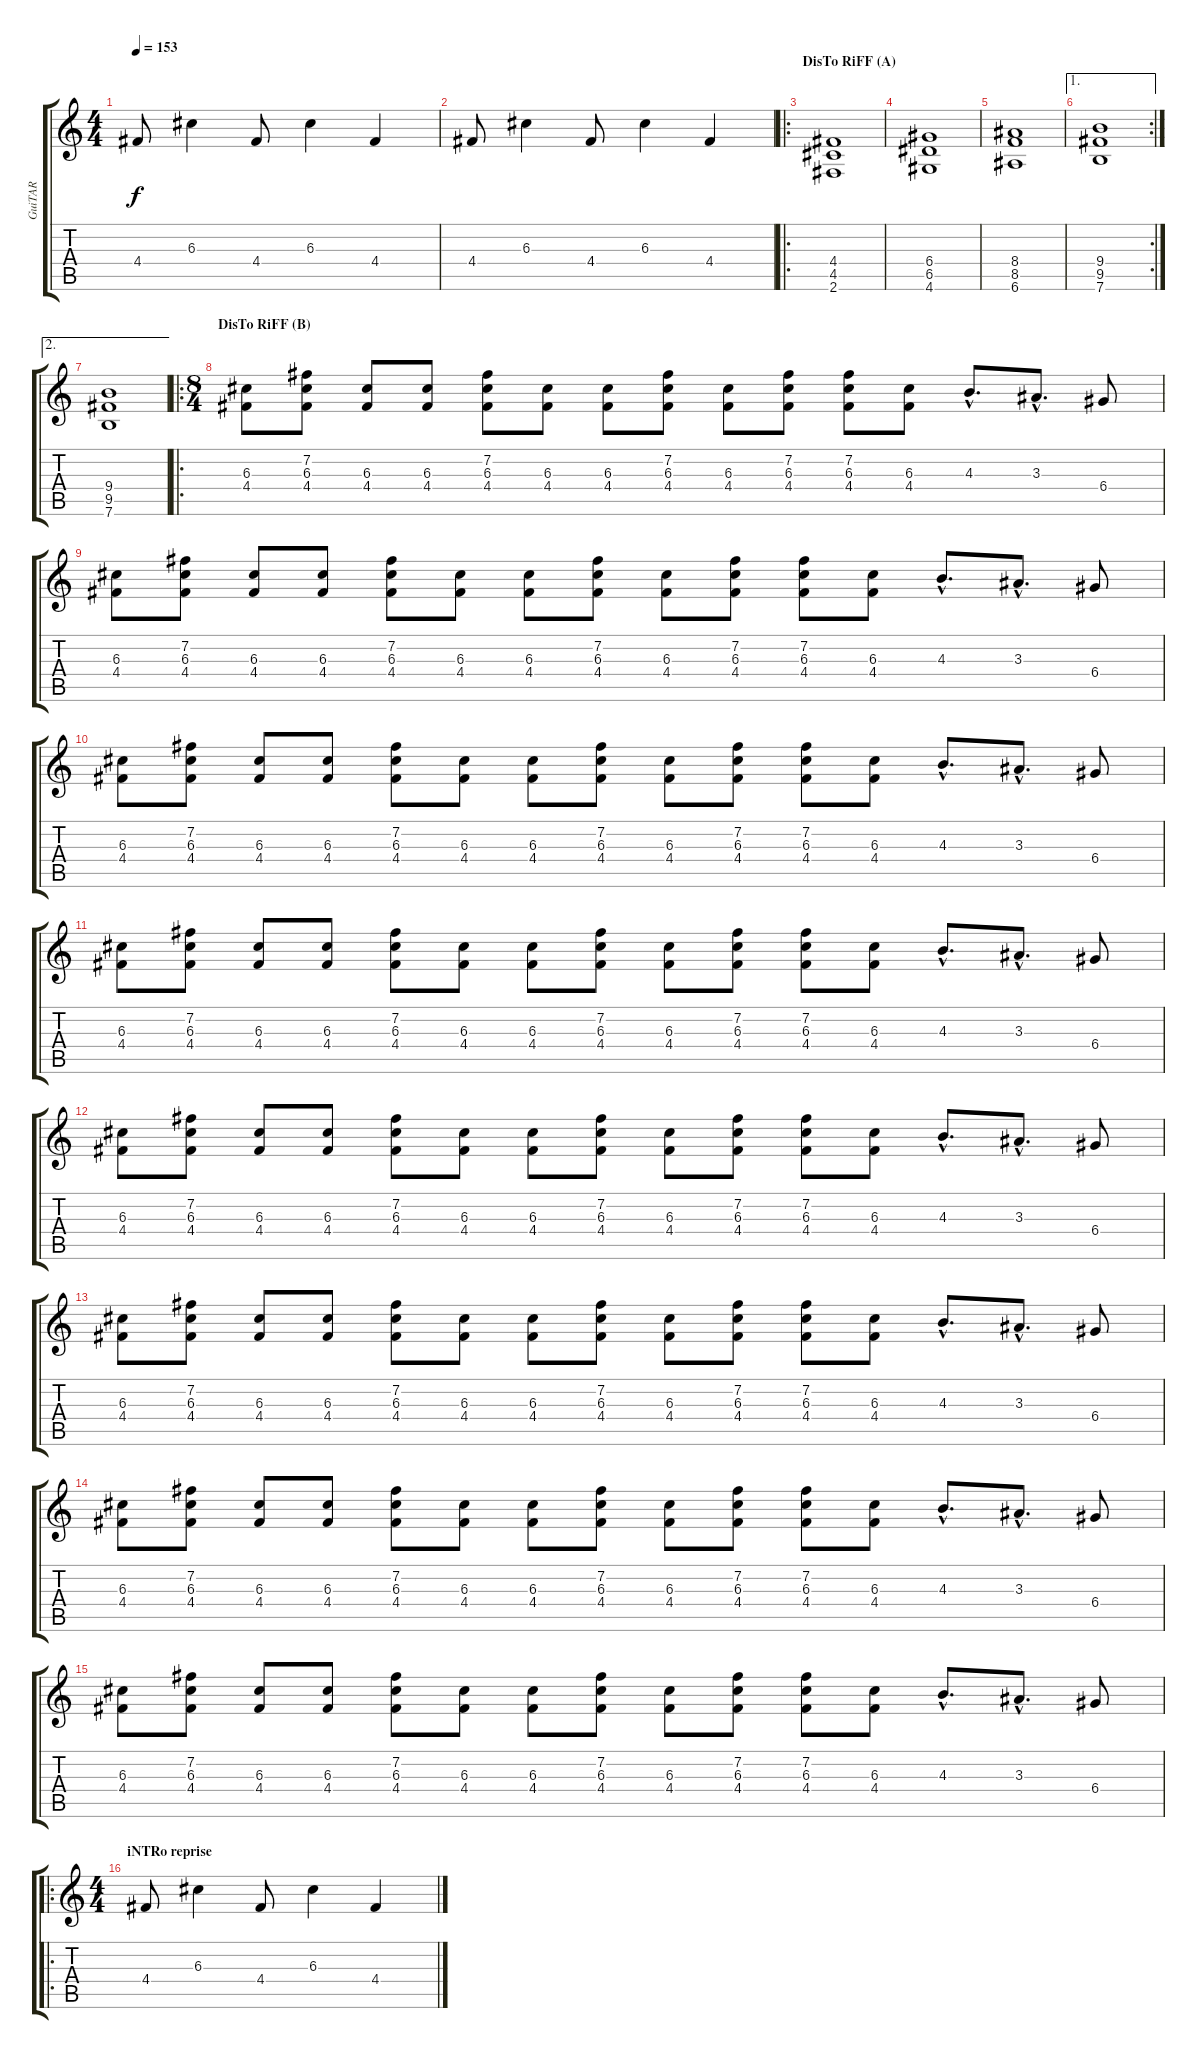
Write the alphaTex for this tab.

\track ("GuiTAR" "GuiTAR") {instrument electricguitarclean}
\staff {score tabs}
\tuning (E4 B3 G3 D3 A2 E2) {hide}
\ts (4 4)
\tempo 153
\clef g2
\ks c
4.4.8{dy f} 6.3.4 4.4.8 6.3.4 4.4.4 |
4.4.8 6.3.4 4.4.8 6.3.4 4.4.4 |
\ro
\section ("" "DisTo RiFF (A)")
(4.4 4.5 2.6).1{volume 14 instrument distortionguitar} |
(6.4 6.5 4.6).1 |
(8.4 8.5 6.6).1 |
\ae 1
\rc 2
(9.4 9.5 7.6).1 |
\ae 2
(9.4 9.5 7.6).1 |
\ro
\ts (8 4)
\section ("" "DisTo RiFF (B)")
(6.3 4.4).8{volume 14 instrument distortionguitar} (7.2 6.3 4.4).8 (6.3 4.4).8 (6.3 4.4).8 (7.2 6.3 4.4).8 (6.3 4.4).8 (6.3 4.4).8 (7.2 6.3 4.4).8 (6.3 4.4).8 (7.2 6.3 4.4).8 (7.2 6.3 4.4).8 (6.3 4.4).8 4.3{hac}.8{d} 3.3{hac}.8{d} 6.4.8 |
(6.3 4.4).8 (7.2 6.3 4.4).8 (6.3 4.4).8 (6.3 4.4).8 (7.2 6.3 4.4).8 (6.3 4.4).8 (6.3 4.4).8 (7.2 6.3 4.4).8 (6.3 4.4).8 (7.2 6.3 4.4).8 (7.2 6.3 4.4).8 (6.3 4.4).8 4.3{hac}.8{d} 3.3{hac}.8{d} 6.4.8 |
(6.3 4.4).8 (7.2 6.3 4.4).8 (6.3 4.4).8 (6.3 4.4).8 (7.2 6.3 4.4).8 (6.3 4.4).8 (6.3 4.4).8 (7.2 6.3 4.4).8 (6.3 4.4).8 (7.2 6.3 4.4).8 (7.2 6.3 4.4).8 (6.3 4.4).8 4.3{hac}.8{d} 3.3{hac}.8{d} 6.4.8 |
(6.3 4.4).8 (7.2 6.3 4.4).8 (6.3 4.4).8 (6.3 4.4).8 (7.2 6.3 4.4).8 (6.3 4.4).8 (6.3 4.4).8 (7.2 6.3 4.4).8 (6.3 4.4).8 (7.2 6.3 4.4).8 (7.2 6.3 4.4).8 (6.3 4.4).8 4.3{hac}.8{d} 3.3{hac}.8{d} 6.4.8 |
(6.3 4.4).8 (7.2 6.3 4.4).8 (6.3 4.4).8 (6.3 4.4).8 (7.2 6.3 4.4).8 (6.3 4.4).8 (6.3 4.4).8 (7.2 6.3 4.4).8 (6.3 4.4).8 (7.2 6.3 4.4).8 (7.2 6.3 4.4).8 (6.3 4.4).8 4.3{hac}.8{d} 3.3{hac}.8{d} 6.4.8 |
(6.3 4.4).8 (7.2 6.3 4.4).8 (6.3 4.4).8 (6.3 4.4).8 (7.2 6.3 4.4).8 (6.3 4.4).8 (6.3 4.4).8 (7.2 6.3 4.4).8 (6.3 4.4).8 (7.2 6.3 4.4).8 (7.2 6.3 4.4).8 (6.3 4.4).8 4.3{hac}.8{d} 3.3{hac}.8{d} 6.4.8 |
(6.3 4.4).8 (7.2 6.3 4.4).8 (6.3 4.4).8 (6.3 4.4).8 (7.2 6.3 4.4).8 (6.3 4.4).8 (6.3 4.4).8 (7.2 6.3 4.4).8 (6.3 4.4).8 (7.2 6.3 4.4).8 (7.2 6.3 4.4).8 (6.3 4.4).8 4.3{hac}.8{d} 3.3{hac}.8{d} 6.4.8 |
(6.3 4.4).8 (7.2 6.3 4.4).8 (6.3 4.4).8 (6.3 4.4).8 (7.2 6.3 4.4).8 (6.3 4.4).8 (6.3 4.4).8 (7.2 6.3 4.4).8 (6.3 4.4).8 (7.2 6.3 4.4).8 (7.2 6.3 4.4).8 (6.3 4.4).8 4.3{hac}.8{d} 3.3{hac}.8{d} 6.4.8 |
\ro
\ts (4 4)
\section ("" "iNTRo reprise")
4.4.8{volume 13 instrument electricguitarclean} 6.3.4 4.4.8 6.3.4 4.4.4
